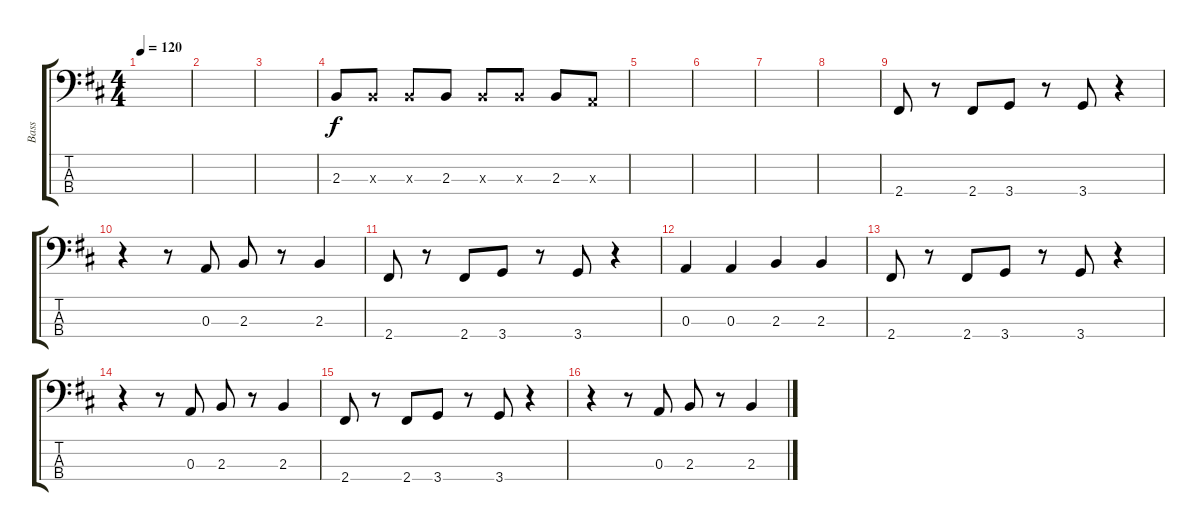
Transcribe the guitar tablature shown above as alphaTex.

\track ("Bass" "Bass") {instrument electricbasspick}
\staff {score tabs}
\tuning (G2 D2 A1 E1) {hide}
\ts (4 4)
\tempo 120
\clef f4
\ks d
|
|
|
2.3.8 2.3{x}.8 2.3{x}.8 2.3.8 2.3{x}.8 2.3{x}.8 2.3.8 0.3{x}.8 |
|
|
|
|
2.4.8 r.8 2.4.8 3.4.8 r.8 3.4.8 r.4 |
r.4 r.8 0.3.8 2.3.8 r.8 2.3.4 |
2.4.8 r.8 2.4.8 3.4.8 r.8 3.4.8 r.4 |
0.3.4 0.3.4 2.3.4 2.3.4 |
2.4.8 r.8 2.4.8 3.4.8 r.8 3.4.8 r.4 |
r.4 r.8 0.3.8 2.3.8 r.8 2.3.4 |
2.4.8 r.8 2.4.8 3.4.8 r.8 3.4.8 r.4 |
r.4 r.8 0.3.8 2.3.8 r.8 2.3.4
